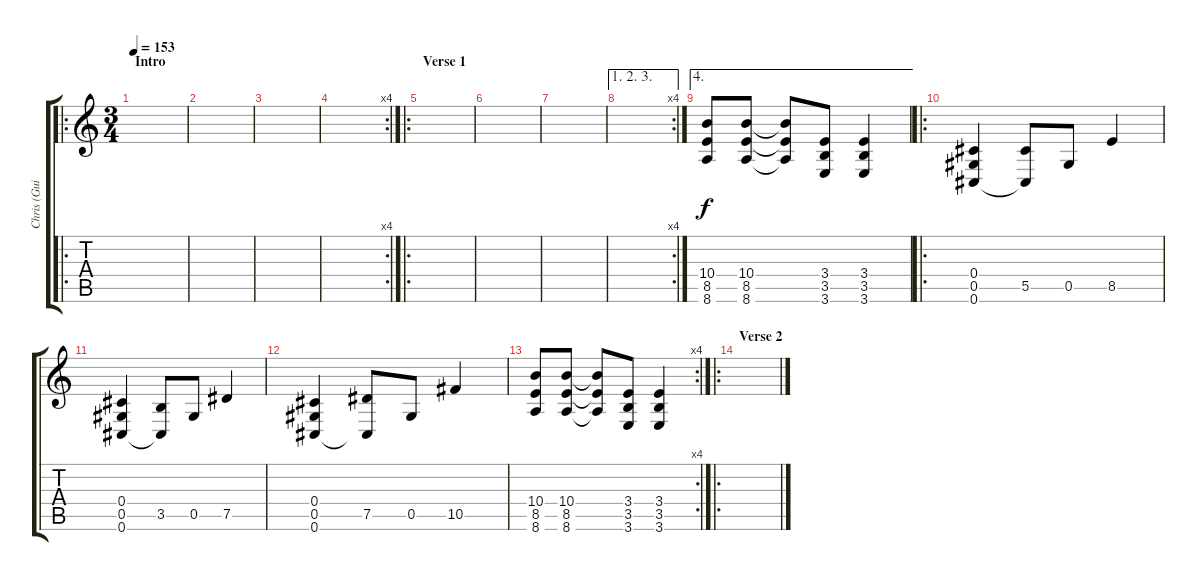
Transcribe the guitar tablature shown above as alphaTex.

\track ("Chris (Guitar 1)" "Chris (Gui") {instrument distortionguitar}
\staff {score tabs}
\tuning (Eb4 Bb3 Gb3 Db3 Ab2 Db2) {hide}
\ro
\ts (3 4)
\section ("" "Intro")
\tempo 153
\clef g2
\ks c
|
|
|
\rc 4
|
\ro
\section ("" "Verse 1")
|
|
|
\ae (1 2 3)
\rc 4
|
\ae 4
(10.4 8.5 8.6).8 (10.4 8.5 8.6).8 (10.4{t} 8.5{t} 8.6{t}).8 (3.4 3.5 3.6).8 (3.4 3.5 3.6).4 |
\ro
(0.4 0.5 0.6).4 (5.5 0.6{t}).8 0.5.8 8.5.4 |
(0.4 0.5 0.6).4 (3.5 0.6{t}).8 0.5.8 7.5.4 |
(0.4 0.5 0.6).4 (7.5 0.6{t}).8 0.5.8 10.5.4 |
\rc 4
(10.4 8.5 8.6).8 (10.4 8.5 8.6).8 (10.4{t} 8.5{t} 8.6{t}).8 (3.4 3.5 3.6).8 (3.4 3.5 3.6).4 |
\ro
\section ("" "Verse 2")
